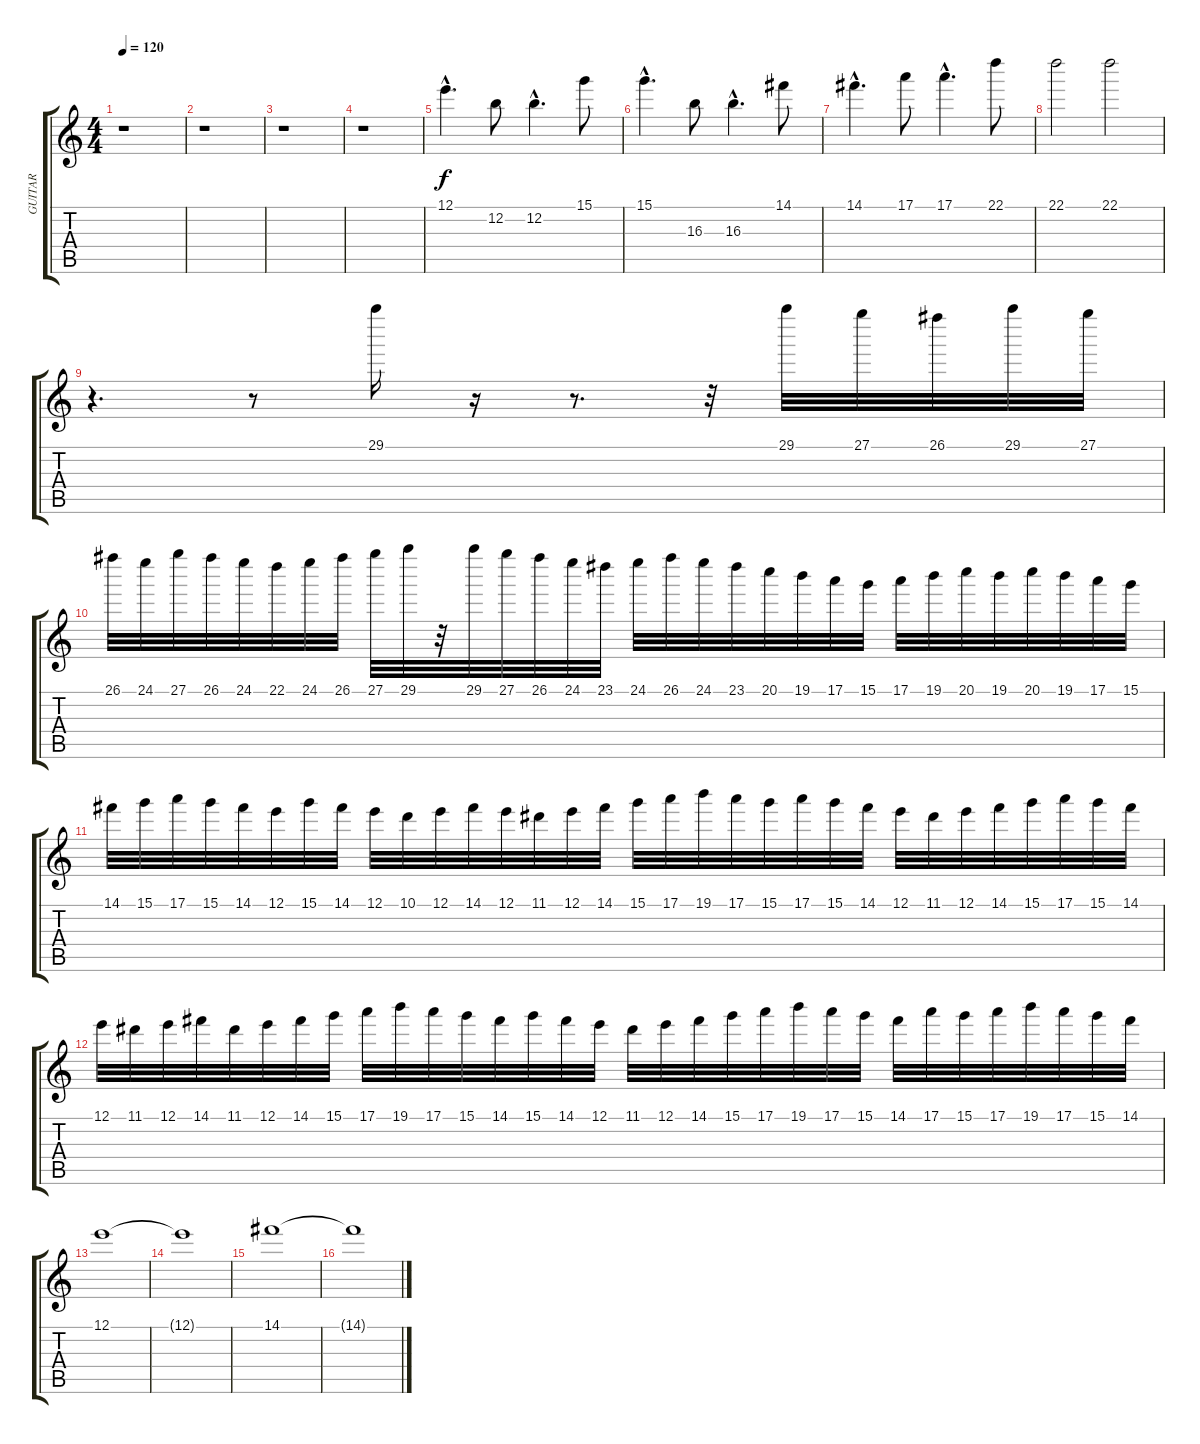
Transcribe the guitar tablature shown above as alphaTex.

\track (" GUITAR" " GUITAR") {instrument distortionguitar}
\staff {score tabs}
\tuning (E4 B3 G3 D3 A2 E2) {hide}
\ts (4 4)
\tempo 120
\clef g2
\ks c
r.1{dy f} |
r.1 |
r.1 |
r.1 |
12.1{hac}.4{d} 12.2.8 12.2{hac}.4{d} 15.1.8 |
15.1{hac}.4{d} 16.3.8 16.3{hac}.4{d} 14.1.8 |
14.1{hac}.4{d} 17.1.8 17.1{hac}.4{d} 22.1.8 |
22.1.2 22.1.2 |
r.4{d} r.8 29.1.16 r.16 r.8{d} r.32 29.1.32 27.1.32 26.1.32 29.1.32 27.1.32 |
26.1.32 24.1.32 27.1.32 26.1.32 24.1.32 22.1.32 24.1.32 26.1.32 27.1.32 29.1.32 r.32 29.1.32 27.1.32 26.1.32 24.1.32 23.1.32 24.1.32 26.1.32 24.1.32 23.1.32 20.1.32 19.1.32 17.1.32 15.1.32 17.1.32 19.1.32 20.1.32 19.1.32 20.1.32 19.1.32 17.1.32 15.1.32 |
14.1.32 15.1.32 17.1.32 15.1.32 14.1.32 12.1.32 15.1.32 14.1.32 12.1.32 10.1.32 12.1.32 14.1.32 12.1.32 11.1.32 12.1.32 14.1.32 15.1.32 17.1.32 19.1.32 17.1.32 15.1.32 17.1.32 15.1.32 14.1.32 12.1.32 11.1.32 12.1.32 14.1.32 15.1.32 17.1.32 15.1.32 14.1.32 |
12.1.32 11.1.32 12.1.32 14.1.32 11.1.32 12.1.32 14.1.32 15.1.32 17.1.32 19.1.32 17.1.32 15.1.32 14.1.32 15.1.32 14.1.32 12.1.32 11.1.32 12.1.32 14.1.32 15.1.32 17.1.32 19.1.32 17.1.32 15.1.32 14.1.32 17.1.32 15.1.32 17.1.32 19.1.32 17.1.32 15.1.32 14.1.32 |
12.1.1 |
12.1{t}.1 |
14.1.1 |
14.1{t}.1
